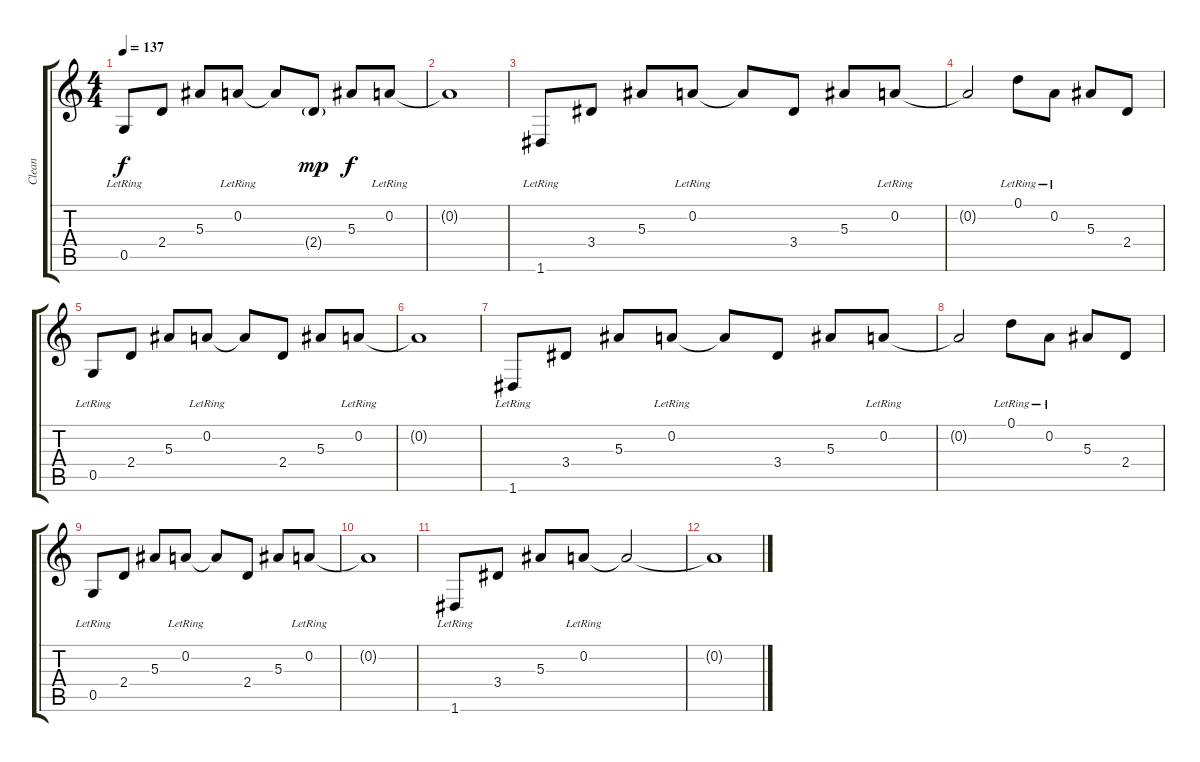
\track ("Clean " "Clean ") {instrument electricguitarclean}
\staff {score tabs}
\tuning (D4 A3 F3 C3 G2 D2) {hide}
\ts (4 4)
\tempo 137
\clef g2
\ks c
0.5{lr}.8{dy f} 2.4.8 5.3.8 0.2{lr}.8 0.2{t}.8 2.4{g}.8{dy mp} 5.3.8{dy f} 0.2{lr}.8 |
0.2{t}.1 |
1.6{lr}.8 3.4.8 5.3.8 0.2{lr}.8 0.2{t}.8 3.4.8 5.3.8 0.2{lr}.8 |
0.2{t}.2 0.1{lr}.8 0.2{lr}.8 5.3.8 2.4.8 |
0.5{lr}.8 2.4.8 5.3.8 0.2{lr}.8 0.2{t}.8 2.4.8 5.3.8 0.2{lr}.8 |
0.2{t}.1 |
1.6{lr}.8 3.4.8 5.3.8 0.2{lr}.8 0.2{t}.8 3.4.8 5.3.8 0.2{lr}.8 |
0.2{t}.2 0.1{lr}.8 0.2{lr}.8 5.3.8 2.4.8 |
0.5{lr}.8 2.4.8 5.3.8 0.2{lr}.8 0.2{t}.8 2.4.8 5.3.8 0.2{lr}.8 |
0.2{t}.1 |
1.6{lr}.8 3.4.8 5.3.8 0.2{lr}.8 0.2{t}.2 |
0.2{t}.1
